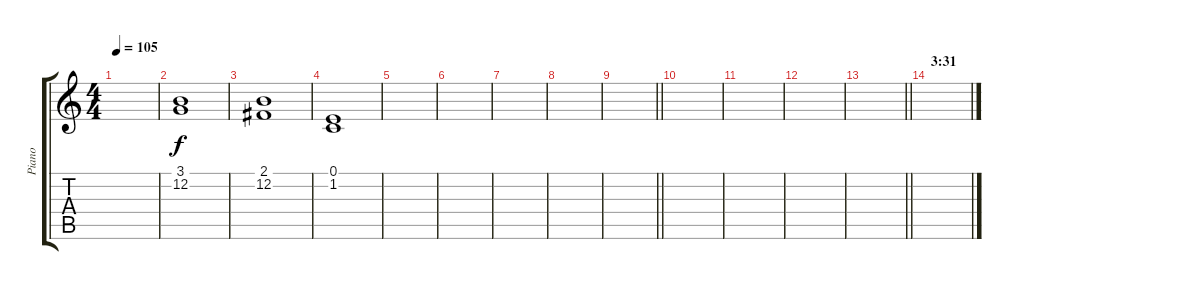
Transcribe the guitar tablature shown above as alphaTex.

\track ("Piano" "Piano") {instrument acousticgrandpiano}
\staff {score tabs}
\tuning (E4 B3 G3 D3 A2 E2) {hide}
\ts (4 4)
\tempo 105
\clef g2
\ks c
|
(3.1 12.2).1{instrument stringensemble2} |
(2.1 12.2).1 |
(0.1 1.2).1 |
|
|
|
|
\barLineRight lightlight
|
|
|
|
\barLineRight lightlight
|
\section ("" "3:31")
